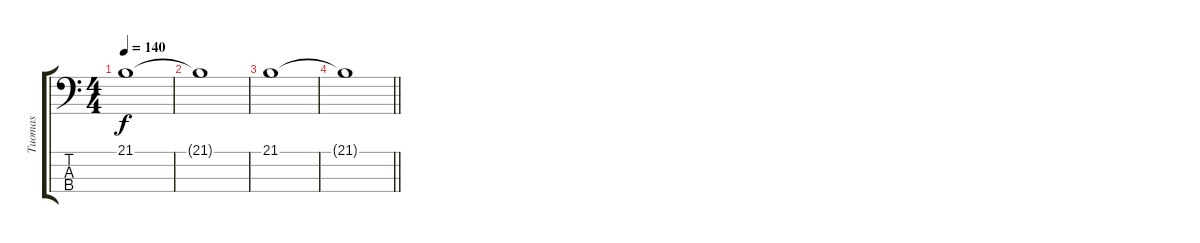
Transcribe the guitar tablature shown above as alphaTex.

\track ("Tuomas" "Tuomas") {instrument violin}
\staff {score tabs}
\tuning (D2 A1 E1 A0) {hide}
\ts (4 4)
\tempo 140
\clef f4
\ks c
21.1.1{dy f} |
21.1{t}.1 |
21.1.1 |
\barLineRight lightlight
21.1{t}.1
